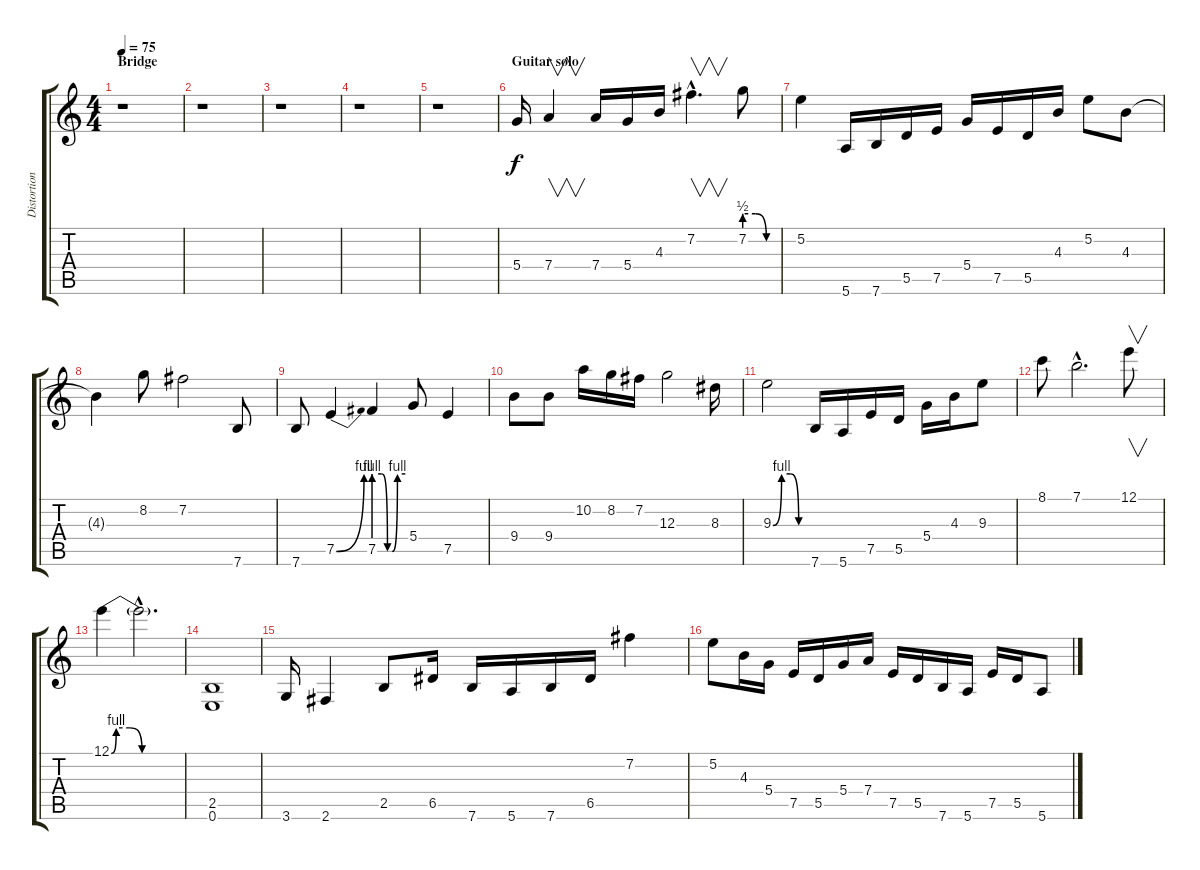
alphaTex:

\track ("Distortion" "Distortion") {instrument distortionguitar}
\staff {score tabs}
\tuning (E4 B3 G3 D3 A2 E2) {hide}
\ts (4 4)
\section ("" "Bridge")
\tempo 75
\clef g2
\ks c
r.1{dy f} |
r.1 |
r.1 |
r.1 |
r.1 |
\section ("" "Guitar solo")
5.4.16{volume 10 balance 8} 7.4.4{v} 7.4.16 5.4.16 4.3.16 7.2{hac}.4{v d} 7.2{be (custom 0 2 20 2 40 0 60 0)}.8 |
5.2.4 5.6.16 7.6.16 5.5.16 7.5.16 5.4.16 7.5.16 5.5.16 4.3.16 5.2.8 4.3.8 |
4.3{t}.4 8.2.8 7.2.2 7.6.8 |
7.6.8 7.5{be (bend 0 0 60 4)}.4 7.5{be (custom 0 4 15 4 26 0 35 0 45 4 60 4)}.4 5.4.8 7.5.4 |
9.4.8 9.4.8 10.2.16 8.2.16 7.2.16 12.3.2 8.3.16 |
9.3{be (custom 0 0 15 4 30 4 45 0 60 0)}.2 7.6.16 5.6.16 7.5.16 5.5.16 5.4.16 4.3.16 9.3.8 |
8.1.8 7.1{hac}.2{d} 12.1.8{v} |
12.1{be (custom 0 0 4 4 15 4 25 0 45 0 60 0)}.4 12.1{hac t}.2{d} |
(2.5 0.6).1 |
3.6.16 2.6.4 2.5.8 6.5.16 7.6.16 5.6.16 7.6.16 6.5.16 7.2.4 |
5.2.8 4.3.16 5.4.16 7.5.16 5.5.16 5.4.16 7.4.16 7.5.16 5.5.16 7.6.16 5.6.16 7.5.16 5.5.16 5.6.8
